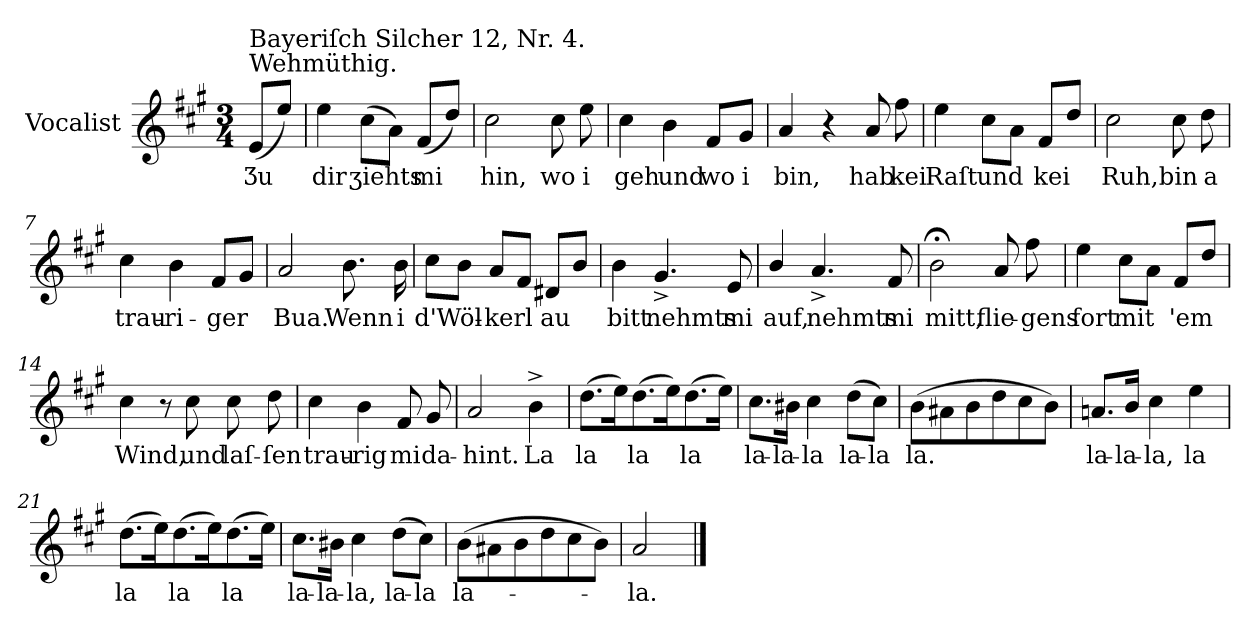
**kern	**text
*part1	*part1
*staff1	*staff1
*I"Vocalist	*
*k[f#c#g#]	*
*A:	*
*M3/4	*
=	=
!LO:TX:a:t=Wehmüthig.	!
!LO:TX:a:t=Bayeriſch Silcher 12, Nr. 4.	!
(8eL	Ʒu
8eeJ)	.
=1	=1
4ee	dir
(8cc#L	ʒiehts
8aJ)	.
(8f#L	mi
8ddJ)	.
=2	=2
2cc#	hin,
8cc#	wo
8ee	i
=3	=3
4cc#	geh
4b	und
8f#L	wo
8g#J	i
=4	=4
4a	bin,
4r	.
8a	hab
8ff#	kei
=5	=5
4ee	Raſt
8cc#L	und
8aJ	.
8f#L	kei
8ddJ	.
=6	=6
2cc#	Ruh,
8cc#	bin
8dd	a
=7	=7
4cc#	trau-
4b	-ri-
8f#L	-ger
8g#J	.
=8	=8
2a	Bua.
8.b	Wenn
16b	i
=9	=9
8cc#L	d'Wöl-
8bJ	.
8aL	-kerl
8f#J	.
8d#XL	au
8bJ	.
=10	=10
4b	bitt
4.g#^	nehmts
8e	mi
=11	=11
4b/	auf,
4.a^	nehmts
8f#	mi
=12	=12
2b;<	mitt,
8a	flie-
8ff#	-gens
=13	=13
4ee	fort
8cc#L	mit
8aJ	.
8f#L	'em
8ddJ	.
=14	=14
4cc#	Wind,
8r	.
8cc#	und
8cc#	laſ-
8dd	-ſen
=15	=15
4cc#	trau-
4b	-rig
8f#	mi
8g#	da-
=16	=16
2a	-hint.
4b^	La
=17	=17
(8.ddL	la
16eeK)	.
(8.dd	la
16eeK)	.
(8.dd	la
16eeJk)	.
=18	=18
8.cc#L	la-
16b#XJk	-la-
4cc#	-la
(8ddL	la-
8cc#J)	-la
=19	=19
(8bL	la.
8a#X	.
8b	.
8dd	.
8cc#	.
8bJ)	.
=20	=20
8.anL	la-
16bJk	-la-
4cc#	-la,
4ee	la
=21	=21
(8.ddL	la
16eeK)	.
(8.dd	la
16eeK)	.
(8.dd	la
16eeJk)	.
=22	=22
8.cc#L	la-
16b#XJk	-la-
4cc#	-la,
(8ddL	la-
8cc#J)	-la
=23	=23
(8bL	la-
8a#X	.
8b	.
8dd	.
8cc#	.
8bJ)	.
=24	=24
2a	-la.
==	==
*-	*-
